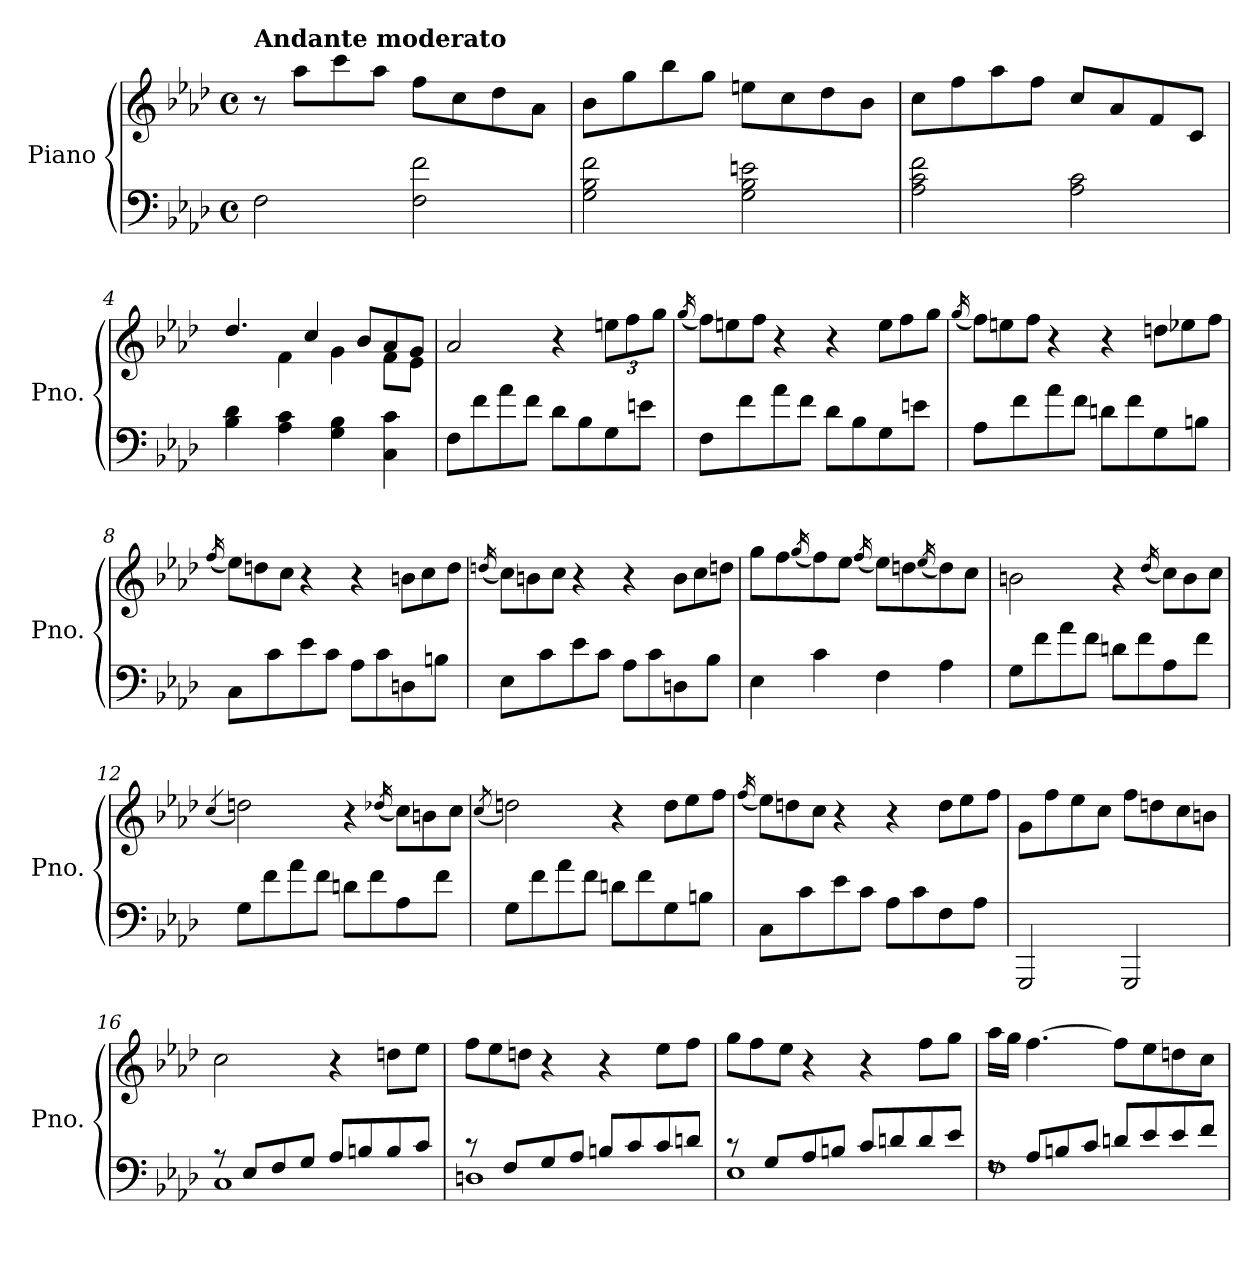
**kern	**kern
*part1	*part1
*staff2	*staff1
*I"Piano	*
*I'Pno.	*
*clefF4	*clefG2
*k[b-e-a-d-]	*k[b-e-a-d-]
*M4/4	*M4/4
*met(c)	*met(c)
=1	=1
!	!LO:TX:a:B:t=Andante moderato
2F\	8r
.	8aa-\L
.	8ccc\
.	8aa-\J
2F\ 2f\	8ff\L
.	8cc\
.	8dd-\
.	8a-\J
=2	=2
2G\ 2B-\ 2f\	8b-\L
.	8gg\
.	8bb-\
.	8gg\J
2G\ 2B-\ 2en\	8een\L
.	8cc\
.	8dd-\
.	8b-\J
=3	=3
2A-\ 2c\ 2f\	8cc\L
.	8ff\
.	8aa-\
.	8ff\J
2A-\ 2c\	8cc/L
.	8a-/
.	8f/
.	8c/J
=4	=4
*	*^
4B-\ 4d-\	4.dd-/	8dd-\Lyy
.	.	8en\J
4A-\ 4c\	.	4f\
.	4cc/	.
4G\ 4B-\	.	4g\
.	8b-/L	.
4C\ 4c\	8a-/	8f\L
.	8g/J	8e\J
*	*v	*v
!!LO:LB:g=z
=5	=5
8F\L	2a-/
8f\	.
8a-\	.
8f\J	.
8d-\L	4r
8B-\	.
*	*Xbrackettup
8G\	12een\L
.	12ff\
8en\J	.
.	12gg\J
=6	=6
.	(<16qgg/
*	*Xtuplet
8F\L	12ff\L)
.	12een\
8f\	.
.	12ff\J
8a-\	4r
8f\J	.
8d-\L	4r
8B-\	.
8G\	12ee\L
.	12ff\
8en\J	.
.	12gg\J
=7	=7
.	(<16qgg/
8A-\L	12ff\L)
.	12een\
8f\	.
.	12ff\J
8a-\	4r
8f\J	.
8dn\L	4r
8f\	.
8G\	12ddn\L
.	12ee-X\
8Bn\J	.
.	12ff\J
!!LO:LB:g=z
=8	=8
.	(<16qff/
8C\L	12ee-\L)
.	12ddn\
8c\	.
.	12cc\J
8e-\	4r
8c\J	.
8A-\L	4r
8c\	.
8Dn\	12bn\L
.	12cc\
8Bn\J	.
.	12dd\J
=9	=9
.	(<16qddn/
8E-\L	12cc\L)
.	12bn\
8c\	.
.	12cc\J
8e-\	4r
8c\J	.
8A-\L	4r
8c\	.
8Dn\	12b\L
.	12cc\
8B-\J	.
.	12dd\J
=10	=10
4E-\	8gg\L
.	8ff\
.	(<16qgg/
4c\	8ff\)
.	8ee-\J
.	(<16qff/
4F\	8ee-\L)
.	8ddn\
.	(<16qee-/
4A-\	8dd\)
.	8cc\J
!!LO:LB:g=z
=11	=11
8G\L	2bn\
8f\	.
8a-\	.
8f\J	.
8dn\L	4r
8f\	.
.	(<16qdd-/
8A-\	12cc\L)
.	12b\
8f\J	.
.	12cc\J
=12	=12
.	(<4qcc/
8G\L	2ddn\)
8f\	.
8a-\	.
8f\J	.
8dn\L	4r
8f\	.
.	(<16qdd-X/
8A-\	12cc\L)
.	12bn\
8f\J	.
.	12cc\J
=13	=13
.	(<8qcc/
8G\L	2ddn\)
8f\	.
8a-\	.
8f\J	.
8dn\L	4r
8f\	.
8G\	12dd\L
.	12ee-\
8Bn\J	.
.	12ff\J
!!LO:LB:g=z
=14	=14
.	(<16qff/
8C\L	12ee-\L)
.	12ddn\
8c\	.
.	12cc\J
8e-\	4r
8c\J	.
8A-\L	4r
8c\	.
8F\	12dd\L
.	12ee-\
8A-\J	.
.	12ff\J
=15	=15
2GGG/	8g\L
.	8ff\
.	8ee-\
.	8cc\J
2GGG/	8ff\L
.	8ddn\
.	8cc\
.	8bn\J
=16	=16
*^	*
8r	1C	2cc\
8E-/L	.	.
8F/	.	.
8G/J	.	.
8A-/L	.	4r
8Bn/	.	.
8B/	.	8ddn\L
8c/J	.	8ee-\J
=17	=17	=17
8r	1Dn	12ff\L
.	.	12ee-\
8F/L	.	.
.	.	12ddn\J
8G/	.	4r
8A-/J	.	.
8Bn/L	.	4r
8c/	.	.
8c/	.	8ee-\L
8dn/J	.	8ff\J
!!LO:PB:g=z
=18	=18	=18
8r	1E-	12gg\L
.	.	12ff\
8G/L	.	.
.	.	12ee-\J
8A-/	.	4r
8Bn/J	.	.
8c/L	.	4r
8dn/	.	.
8d/	.	8ff\L
8e-/J	.	8gg\J
=19	=19	=19
8rF	1F	16aa-\LL
.	.	16gg\JJ
8A-/L	.	[4.ff\
8Bn/	.	.
8c/J	.	.
8dn/L	.	8ff\L]
8e-/	.	8ee-\
8e-/	.	8ddn\
8f/J	.	8cc\J
*v	*v	*
=	=
*-	*-
